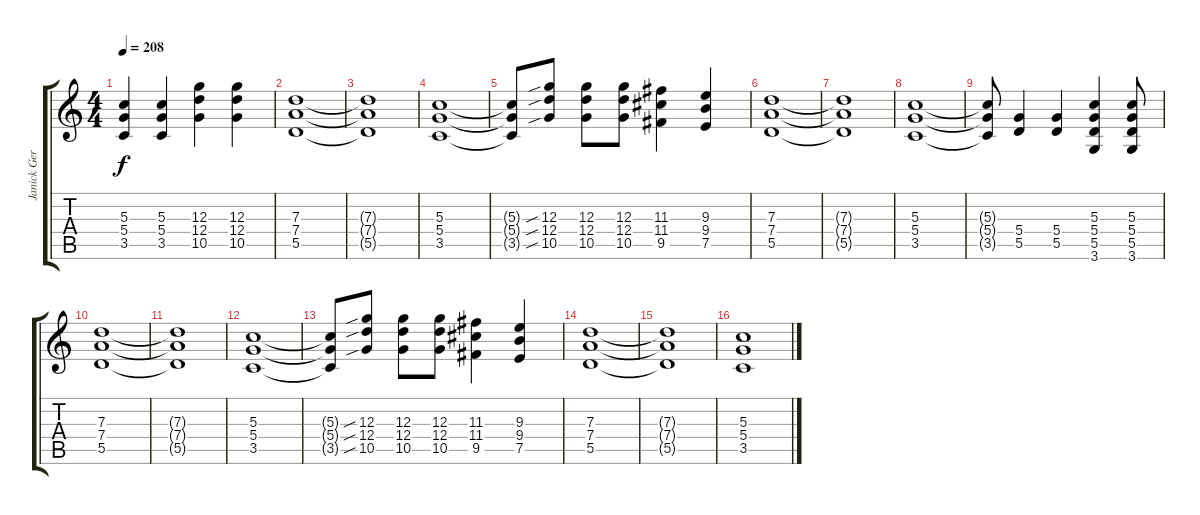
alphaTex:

\track ("Janick Gers" "Janick Ger") {instrument distortionguitar}
\staff {score tabs}
\tuning (E4 B3 G3 D3 A2 E2) {hide}
\ts (4 4)
\tempo 208
\clef g2
\ks c
(5.3 5.4 3.5).4{dy f} (5.3 5.4 3.5).4 (12.3 12.4 10.5).4 (12.3 12.4 10.5).4 |
(7.3 7.4 5.5).1 |
(7.3{t} 7.4{t} 5.5{t}).1 |
(5.3 5.4 3.5).1 |
(5.3{t} 5.4{t} 3.5{t}).8 (12.3{sib} 12.4{sib} 10.5{sib}).8 (12.3 12.4 10.5).8 (12.3 12.4 10.5).8 (11.3 11.4 9.5).4 (9.3 9.4 7.5).4 |
(7.3 7.4 5.5).1 |
(7.3{t} 7.4{t} 5.5{t}).1 |
(5.3 5.4 3.5).1 |
(5.3{t} 5.4{t} 3.5{t}).8 (5.4 5.5).4 (5.4 5.5).4 (5.3 5.4 5.5 3.6).4 (5.3 5.4 5.5 3.6).8 |
(7.3 7.4 5.5).1 |
(7.3{t} 7.4{t} 5.5{t}).1 |
(5.3 5.4 3.5).1 |
(5.3{t} 5.4{t} 3.5{t}).8 (12.3{sib} 12.4{sib} 10.5{sib}).8 (12.3 12.4 10.5).8 (12.3 12.4 10.5).8 (11.3 11.4 9.5).4 (9.3 9.4 7.5).4 |
(7.3 7.4 5.5).1 |
(7.3{t} 7.4{t} 5.5{t}).1 |
(5.3 5.4 3.5).1
